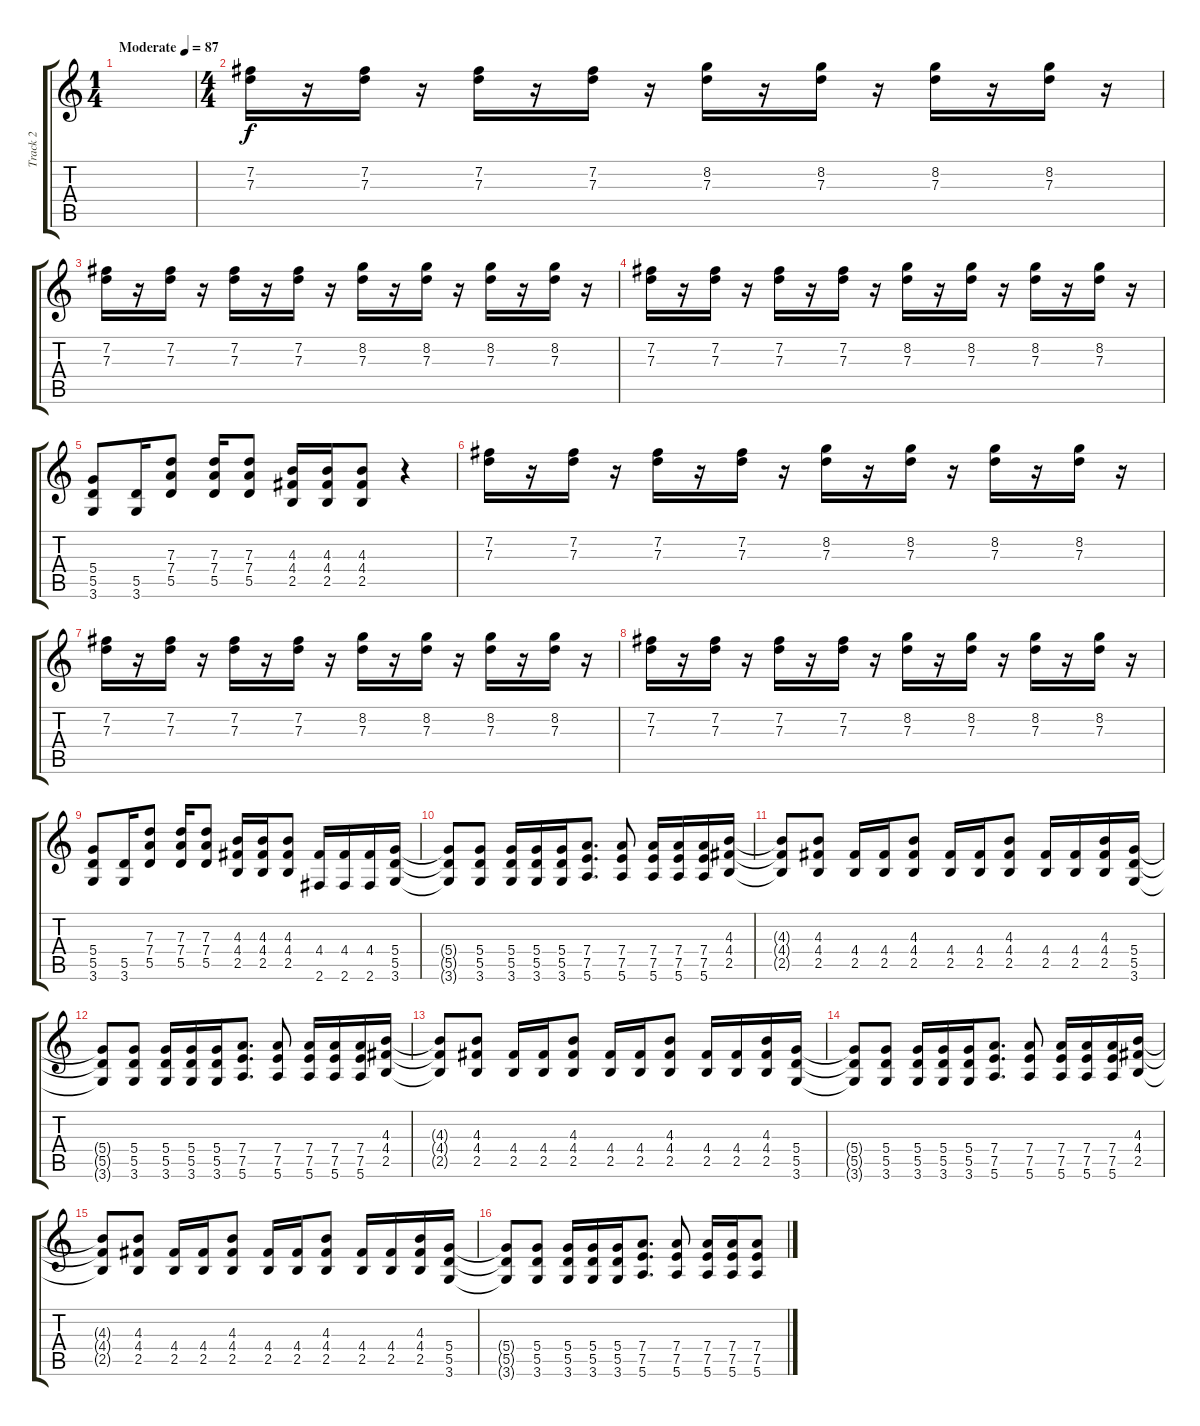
\track ("Track 2" "Track 2") {instrument overdrivenguitar}
\staff {score tabs}
\tuning (E4 B3 G3 D3 A2 E2) {hide}
\ts (1 4)
\tempo (87 "Moderate")
\clef g2
\ks c
|
\ts (4 4)
(7.2 7.3).16 r.16 (7.2 7.3).16 r.16 (7.2 7.3).16 r.16 (7.2 7.3).16 r.16 (8.2 7.3).16 r.16 (8.2 7.3).16 r.16 (8.2 7.3).16 r.16 (8.2 7.3).16 r.16 |
(7.2 7.3).16 r.16 (7.2 7.3).16 r.16 (7.2 7.3).16 r.16 (7.2 7.3).16 r.16 (8.2 7.3).16 r.16 (8.2 7.3).16 r.16 (8.2 7.3).16 r.16 (8.2 7.3).16 r.16 |
(7.2 7.3).16 r.16 (7.2 7.3).16 r.16 (7.2 7.3).16 r.16 (7.2 7.3).16 r.16 (8.2 7.3).16 r.16 (8.2 7.3).16 r.16 (8.2 7.3).16 r.16 (8.2 7.3).16 r.16 |
(5.4 5.5 3.6).8 (5.5 3.6).16 (7.3 7.4 5.5).8 (7.3 7.4 5.5).16 (7.3 7.4 5.5).8 (4.3 4.4 2.5).16 (4.3 4.4 2.5).16 (4.3 4.4 2.5).8 r.4 |
(7.2 7.3).16 r.16 (7.2 7.3).16 r.16 (7.2 7.3).16 r.16 (7.2 7.3).16 r.16 (8.2 7.3).16 r.16 (8.2 7.3).16 r.16 (8.2 7.3).16 r.16 (8.2 7.3).16 r.16 |
(7.2 7.3).16 r.16 (7.2 7.3).16 r.16 (7.2 7.3).16 r.16 (7.2 7.3).16 r.16 (8.2 7.3).16 r.16 (8.2 7.3).16 r.16 (8.2 7.3).16 r.16 (8.2 7.3).16 r.16 |
(7.2 7.3).16 r.16 (7.2 7.3).16 r.16 (7.2 7.3).16 r.16 (7.2 7.3).16 r.16 (8.2 7.3).16 r.16 (8.2 7.3).16 r.16 (8.2 7.3).16 r.16 (8.2 7.3).16 r.16 |
(5.4 5.5 3.6).8 (5.5 3.6).16 (7.3 7.4 5.5).8 (7.3 7.4 5.5).16 (7.3 7.4 5.5).8 (4.3 4.4 2.5).16 (4.3 4.4 2.5).16 (4.3 4.4 2.5).8 (4.4 2.6).16 (4.4 2.6).16 (4.4 2.6).16 (5.4 5.5 3.6).16 |
(5.4{t} 5.5{t} 3.6{t}).8 (5.4 5.5 3.6).8 (5.4 5.5 3.6).16 (5.4 5.5 3.6).16 (5.4 5.5 3.6).16 (7.4 7.5 5.6).8{d} (7.4 7.5 5.6).8 (7.4 7.5 5.6).16 (7.4 7.5 5.6).16 (7.4 7.5 5.6).16 (4.3 4.4 2.5).16 |
(4.3{t} 4.4{t} 2.5{t}).8 (4.3 4.4 2.5).8 (4.4 2.5).16 (4.4 2.5).16 (4.3 4.4 2.5).8 (4.4 2.5).16 (4.4 2.5).16 (4.3 4.4 2.5).8 (4.4 2.5).16 (4.4 2.5).16 (4.3 4.4 2.5).16 (5.4 5.5 3.6).16 |
(5.4{t} 5.5{t} 3.6{t}).8 (5.4 5.5 3.6).8 (5.4 5.5 3.6).16 (5.4 5.5 3.6).16 (5.4 5.5 3.6).16 (7.4 7.5 5.6).8{d} (7.4 7.5 5.6).8 (7.4 7.5 5.6).16 (7.4 7.5 5.6).16 (7.4 7.5 5.6).16 (4.3 4.4 2.5).16 |
(4.3{t} 4.4{t} 2.5{t}).8 (4.3 4.4 2.5).8 (4.4 2.5).16 (4.4 2.5).16 (4.3 4.4 2.5).8 (4.4 2.5).16 (4.4 2.5).16 (4.3 4.4 2.5).8 (4.4 2.5).16 (4.4 2.5).16 (4.3 4.4 2.5).16 (5.4 5.5 3.6).16 |
(5.4{t} 5.5{t} 3.6{t}).8 (5.4 5.5 3.6).8 (5.4 5.5 3.6).16 (5.4 5.5 3.6).16 (5.4 5.5 3.6).16 (7.4 7.5 5.6).8{d} (7.4 7.5 5.6).8 (7.4 7.5 5.6).16 (7.4 7.5 5.6).16 (7.4 7.5 5.6).16 (4.3 4.4 2.5).16 |
(4.3{t} 4.4{t} 2.5{t}).8 (4.3 4.4 2.5).8 (4.4 2.5).16 (4.4 2.5).16 (4.3 4.4 2.5).8 (4.4 2.5).16 (4.4 2.5).16 (4.3 4.4 2.5).8 (4.4 2.5).16 (4.4 2.5).16 (4.3 4.4 2.5).16 (5.4 5.5 3.6).16 |
(5.4{t} 5.5{t} 3.6{t}).8 (5.4 5.5 3.6).8 (5.4 5.5 3.6).16 (5.4 5.5 3.6).16 (5.4 5.5 3.6).16 (7.4 7.5 5.6).8{d} (7.4 7.5 5.6).8 (7.4 7.5 5.6).16 (7.4 7.5 5.6).16 (7.4 7.5 5.6).8
